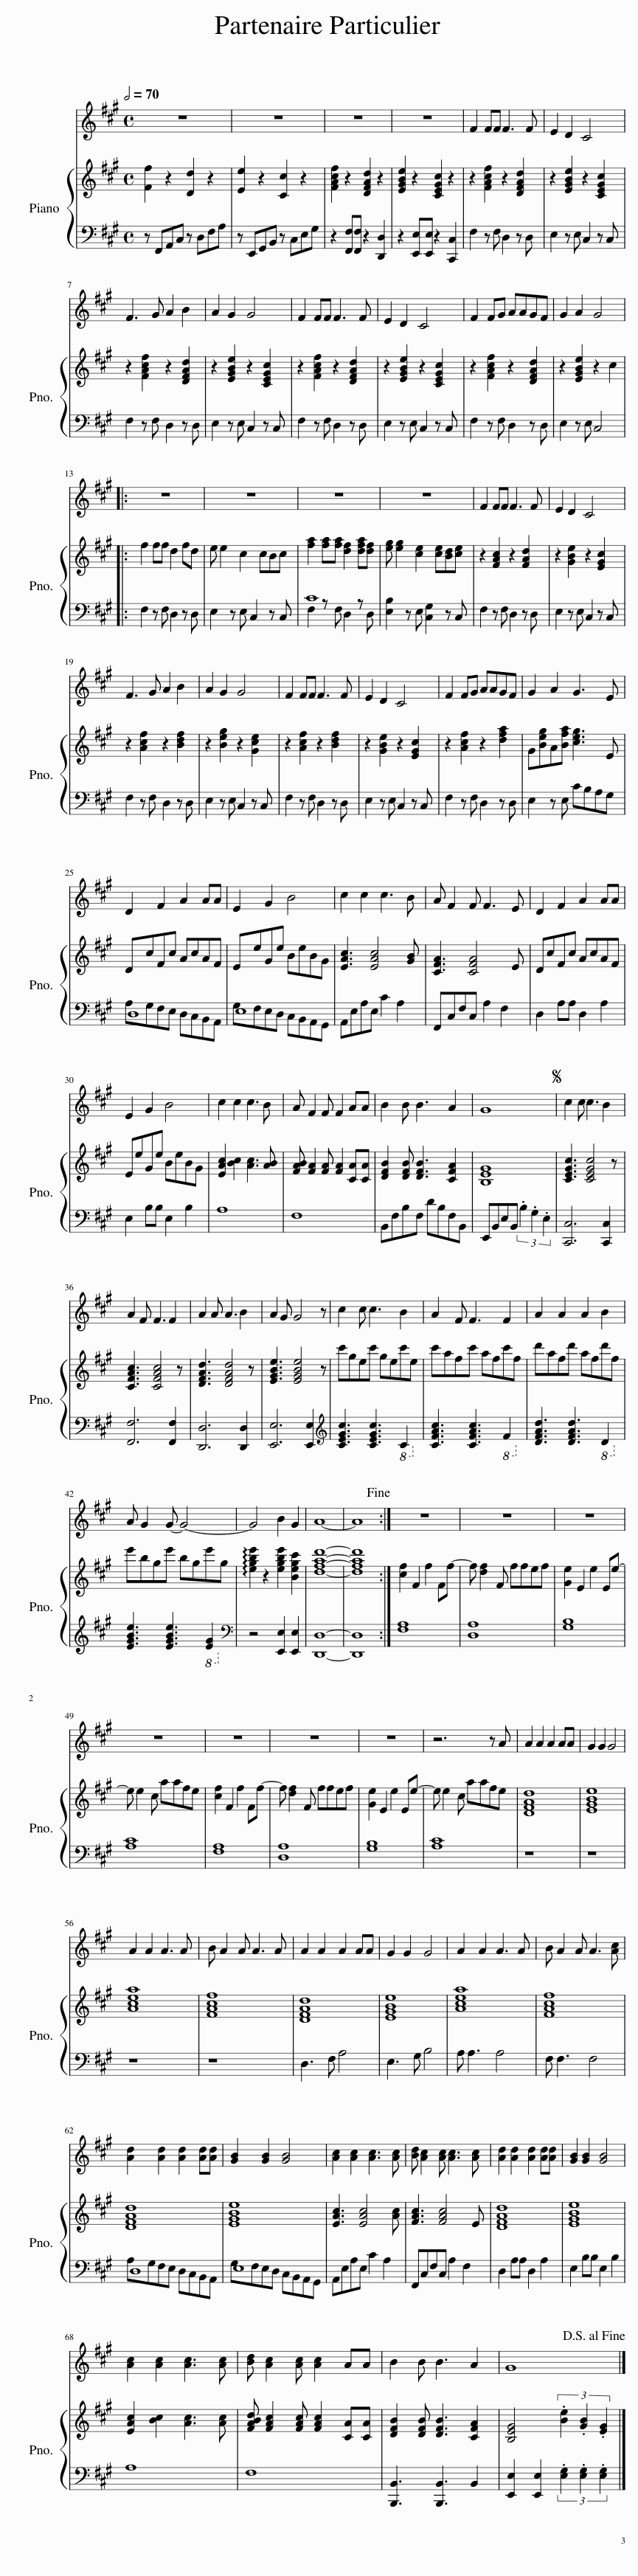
X:1
%%score 1 { 2 | ( 3 4 ) }
L:1/8
Q:1/2=70
M:4/4
I:linebreak $
K:A
V:1 treble transpose=-2
V:2 treble
V:3 bass
V:4 bass
V:1
[K:A] z8 | z8 | z8 | z8 | G2 GG G3 G | %5
 F2 E2 ^D4 |$ G3 ^A B2 c2 | B2 ^A2 A4 | G2 GG G3 G | F2 E2 ^D4 | %10
 G2 G^A BBAG | ^A2 B2 A4 |:$ z8 | z8 | z8 | %15
 z8 | G2 GG G3 G | F2 E2 ^D4 |$ G3 ^A B2 c2 | B2 ^A2 A4 | %20
 G2 GG G3 G | F2 E2 ^D4 | G2 G^A BBAG | ^A2 B2 A3 F |$ E2 G2 B2 BB | %25
 F2 ^A2 c4 | ^d2 d2 d3 c | B G2 G G3 F | E2 G2 B2 BB |$ F2 ^A2 c4 | %30
 ^d2 d2 d3 c | B G2 G G2 BB | c2 c c3 B2 | ^A8 |S ^d2 d d3 c2 |$ %35
 B2 G G3 G2 | B2 B B3 c2 | B2 ^A A4 z | ^d2 d d3 c2 | B2 G G3 G2 | %40
 B2 B2 B2 c2 |$ B ^A2 A- A4- | A4 c2 ^A2 | B8- | B8!fine! :| %45
 z8 | z8 | z8 |$ z8 | z8 | %50
 z8 | z8 | z6 z B | B2 B2 B2 BB | ^A2 A2 A4 |$ %55
 B2 B2 B3 B | c B2 B B3 B | B2 B2 B2 BB | ^A2 A2 A4 | B2 B2 B3 B | %60
 c B2 B B3 [B^d] | [Be]2 [Be]2 [Be]2 [Be][Be] |$ [^Ac]2 [Ac]2 [Ac]4 | [B^d]2 [Bd]2 [Bd]3 [Bd] | [ce] [B^d]2 [Bd] [Bd]3 [Bd] | %65
 [Be]2 [Be]2 [Be]2 [Be][Be] | [^Ac]2 [Ac]2 [Ac]4 | [B^d]2 [Bd]2 [Bd]3 [Bd] |$ [ce] [B^d]2 [Bd] [Bd]2 BB | c2 c c3 B2 | %70
 ^A8!D.S.! |] %71
V:2
 [Ff]2 z2 [Dd]2 z2 | [Ee]2 z2 [Cc]2 z2 | [FAcf]2 z2 [DFAd]2 z2 | [EGBe]2 z2 [CEGc]2 z2 | z2 [FAcf]2 z2 [DFAd]2 | %5
 z2 [EGBe]2 z2 [CEGc]2 |$ z2 [FAcf]2 z2 [DFAd]2 | z2 [EGBe]2 z2 [CEGc]2 | z2 [FAcf]2 z2 [DFAd]2 | z2 [EGBe]2 z2 [CEGc]2 | %10
 z2 [FAcf]2 z2 [DFAd]2 | z2 [EGBe]2 z2 c2 |:$ f2 ff d2 fd | e e2 c2 cBc | [fa]2 [fa][fa] [df]2 [dfa][df] | %15
 [eg] [eg]2 [ce]2 [ce][Bd][ce] | z2 [FAc]2 z2 [FAd]2 | z2 [GBe]2 z2 [EGc]2 |$ z2 [Acf]2 z2 [Bdf]2 | z2 [Beg]2 z2 [Gce]2 | %20
 z2 [Acf]2 z2 [Bdf]2 | z2 [GBe]2 z2 [EGc]2 | z2 [Acf]2 z2 [dfa]2 | G[Beg]A[Bfa] [ceg]3 E |$ DcFc AcAF | %25
 EeGe BeBG | [EAc]3 [EAc]4 [GB] | [CFA]3 [CFA]4 E | DcFc AcAF |$ EeGe BeBG | %30
 [EAc]2 [Bc]2 [Ac]3 [AB] | [FAB] [FA]2 [FA] [FA]2 [CA][CA] | [DFB]2 [DFB] [DFB]3 [CFA]2 | [B,EG]8 | [CEGc]3 [CEGc]4 z |$ %35
 [CFAc]3 [CFAc]4 z | [DFAd]3 [DFAd]4 z | [EGBe]3 [EGBe]4 z | c'gec' gec'e | c'afc' afc'f | %40
 d'afd' afd'f |$ e'bge' bge'g | !arpeggio![egbe']2 z2 [egbe']2 [Begc']2 | [dfad']8- | [dfad']8 :| %45
 [cf]2 F2 f2 Ff- | f [df]2 F ffef | [Ge]2 E2 e2 Ee- |$ e e2 c aafe | [cf]2 F2 f2 Ff- | %50
 f [df]2 F ffef | [Ge]2 E2 e2 Ee- | e e2 c aafe | [DFAd]8 | [EGBe]8 |$ %55
 [Acea]8 | [FAcf]8 | [DFAd]8 | [EGBe]8 | [Acea]8 | %60
 [FAcf]8 | [DFAd]8 |$ [EGBe]8 | [EAc]3 [EAc]4 [Ac] | [FAc]3 [FAc]4 E | %65
 [DFAd]8 | [EGBe]8 | [EAc]2 [Bc]2 [Ac]3 [Ac] |$ [FABd] [FAc]2 [FAc] [FAc]2 [CA][CA] | [DFB]2 [DFB] [DFB]3 [CFA]2 | %70
 [B,EG]4 (3.[Be]2 .[GB]2 .[EG]2 |] %71
V:3
 z F,,A,,C, z D,F,A, | z E,,G,,B,, z C,E,G, | z2 [F,,F,][F,,F,] z2 [D,,D,]2 | z2 [E,,E,][E,,E,] z2 [C,,C,]2 | F,2 z F, D,2 z D, | %5
 E,2 z E, C,2 z C, |$ F,2 z F, D,2 z D, | E,2 z E, C,2 z C, | F,2 z F, D,2 z D, | E,2 z E, C,2 z C, | %10
 F,2 z F, D,2 z D, | E,2 z E, C,4 |:$ F,2 z F, D,2 z D, | E,2 z E, C,2 z C, | F,2 z F, D,2 z D, | %15
 [E,B,]2 z E, [C,G,]2 z C, | F,2 z F, D,2 z D, | E,2 z E, C,2 z C, |$ F,2 z F, D,2 z D, | E,2 z E, C,2 z C, | %20
 F,2 z F, D,2 z D, | E,2 z E, C,2 z C, | F,2 z F, D,2 z D, | E,2 z E, CB,A,G, |$ D,8 | %25
 E,8 | A,,E,A,E, C2 A,2 | F,,C,F,C, A,2 F,2 | D,2 A,A, D,2 A,2 |$ E,2 B,B, E,2 B,2 | %30
 A,8 | F,8 | B,,F,B,F, DB,F,B,, | E,,B,,E,B,, (3.B,2 .G,2 .E,2 | [C,,C,]6 [C,,C,]2 |$ %35
 [F,,F,]6 [F,,F,]2 | [D,,D,]6 [D,,D,]2 | [E,,E,]6 [E,,E,]2 |[K:treble] [CEGc]3 [CEGc]3!8vb(! C,2!8vb)! | [CFAc]3 [CFAc]3!8vb(! F,2!8vb)! | %40
 [DFAd]3 [DFAd]3!8vb(! D,2!8vb)! |$ [EGBe]3 [EGBe]3!8vb(! [E,G,]2!8vb)! |[K:bass] z4 [E,,E,]2 [E,,E,]2 | [D,,D,]8- | [D,,D,]8 :| %45
 [F,A,]8 | [D,A,]8 | [G,B,]8 |$ [A,C]8 | [F,A,]8 | %50
 [D,A,]8 | [G,B,]8 | [A,C]8 | z8 | z8 |$ %55
 z8 | z8 | D,3 F, A,4 | E,3 G, B,4 | A, A,3 A,4 | %60
 F, F,3 F,4 | D,8 |$ E,8 | A,,E,A,E, C2 A,2 | F,,C,F,C, A,2 F,2 | %65
 D,2 A,A, D,2 A,2 | E,2 B,B, E,2 B,2 | A,8 |$ F,8 | [B,,,B,,]3 [B,,,B,,]3 B,,2 | %70
 [E,,E,]2 [E,,E,]2 (3.[E,G,]2 .[E,G,]2 .[E,G,]2 |] %71
V:4
 x8 | x8 | x8 | x8 | x8 | %5
 x8 |$ x8 | x8 | x8 | x8 | %10
 x8 | x8 |:$ x8 | x8 | C8 | %15
 x8 | x8 | x8 |$ x8 | x8 | %20
 x8 | x8 | x8 | x8 |$ A,G,F,E, D,C,B,,A,, | %25
 G,F,E,D, C,B,,A,,G,, | x8 | x8 | x8 |$ x8 | %30
 x8 | x8 | x8 | x8 | x8 |$ %35
 x8 | x8 | x8 |[K:treble] x6!8vb(! x2!8vb)! | x6!8vb(! x2!8vb)! | %40
 x6!8vb(! x2!8vb)! |$ x6!8vb(! x2!8vb)! |[K:bass] x8 | x8 | x8 :| %45
 x8 | x8 | x8 |$ x8 | x8 | %50
 x8 | x8 | x8 | x8 | x8 |$ %55
 x8 | x8 | x8 | x8 | x8 | %60
 x8 | A,G,F,E, D,C,B,,A,, |$ G,F,E,D, C,B,,A,,G,, | x8 | x8 | %65
 x8 | x8 | x8 |$ x8 | x8 | %70
 x8 |] %71
